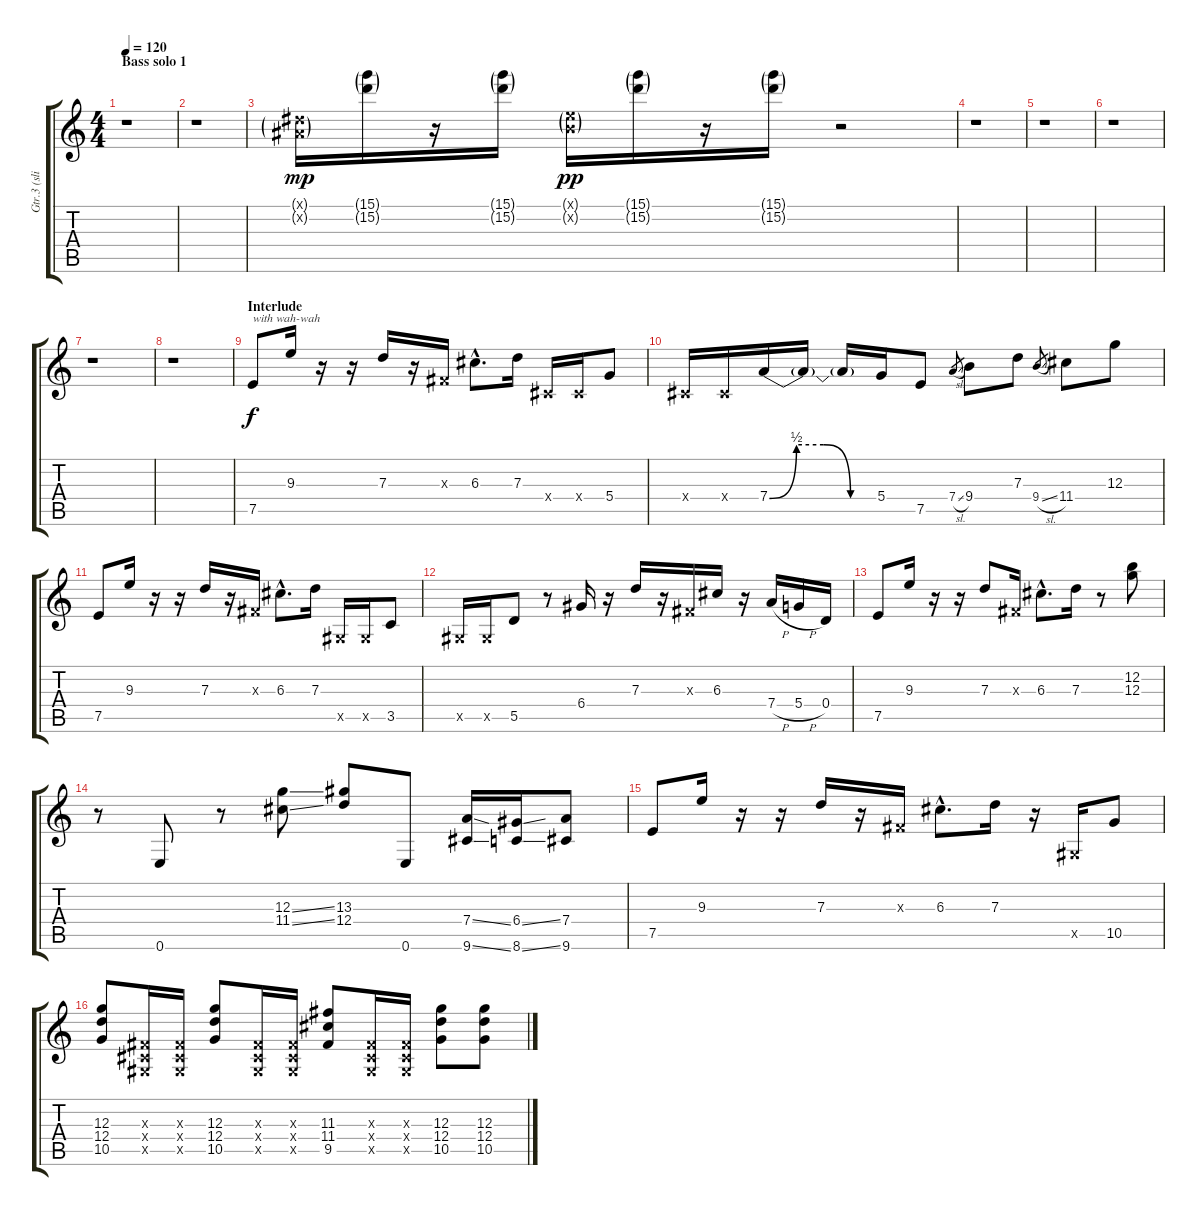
\track ("Gtr.3 (slight dist.)" "Gtr.3 (sli") {instrument overdrivenguitar}
\staff {score tabs}
\tuning (E4 B3 G3 D3 A2 E2) {hide}
\ts (4 4)
\section ("" "Bass solo 1")
\tempo 120
\clef g2
\ks c
r.1{dy f} |
r.1 |
(-1.1{g x} -1.2{g x}).16{dy mp} (15.1{g} 15.2{g}).16 r.16 (15.1{g} 15.2{g}).16 (0.1{g x} 0.2{g x}).16{dy pp} (15.1{g} 15.2{g}).16 r.16 (15.1{g} 15.2{g}).16 r.2 |
r.1 |
r.1 |
r.1 |
r.1 |
r.1 |
\section ("" "Interlude")
7.5.8{txt "with wah-wah" dy f} 9.3.16 r.16 r.16 7.3.16 r.16 -1.3{x}.16 6.3{hac}.8{d} 7.3.16 -1.4{x}.16 -1.4{x}.16 5.4.8 |
-1.4{x}.16 -1.4{x}.16 7.4{be (custom 0 0 15 2 30 2 45 0 60 0)}.16 7.4{t}.16 7.4{t}.16 5.4.16 7.5.8 7.4{sl}.8{gr} 9.4.8 7.3.8 9.4{sl}.8{gr} 11.4.8 12.3.8 |
7.5.8 9.3.16 r.16 r.16 7.3.16 r.16 -1.3{x}.16 6.3{hac}.8{d} 7.3.16 -1.5{x}.16 -1.5{x}.16 3.5.8 |
-1.5{x}.16 -1.5{x}.16 5.5.8 r.8 6.4.16 r.16 7.3.16 r.16 -1.3{x}.16 6.3.16 r.16 7.4{h}.16 5.4{h}.16 0.4.16 |
7.5.8 9.3.16 r.16 r.16 7.3.8 -1.3{x}.16 6.3{hac}.8{d} 7.3.16 r.8 (12.2 12.3).8 |
r.8 0.6.8 r.8 (12.3{ss} 11.4{ss}).8 (13.3 12.4).8 0.6.8 (7.4{ss} 9.6{ss}).16 (6.4{ss} 8.6{ss}).16 (7.4 9.6).8 |
7.5.8 9.3.16 r.16 r.16 7.3.16 r.16 -1.3{x}.16 6.3{hac}.8{d} 7.3.16 r.16 -1.5{x}.16 10.5.8 |
(12.3 12.4 10.5).8 (-1.3{x} -1.4{x} -1.5{x}).16 (-1.3{x} -1.4{x} -1.5{x}).16 (12.3 12.4 10.5).8 (-1.3{x} -1.4{x} -1.5{x}).16 (-1.3{x} -1.4{x} -1.5{x}).16 (11.3 11.4 9.5).8 (-1.3{x} -1.4{x} -1.5{x}).16 (-1.3{x} -1.4{x} -1.5{x}).16 (12.3 12.4 10.5).8 (12.3 12.4 10.5).8
